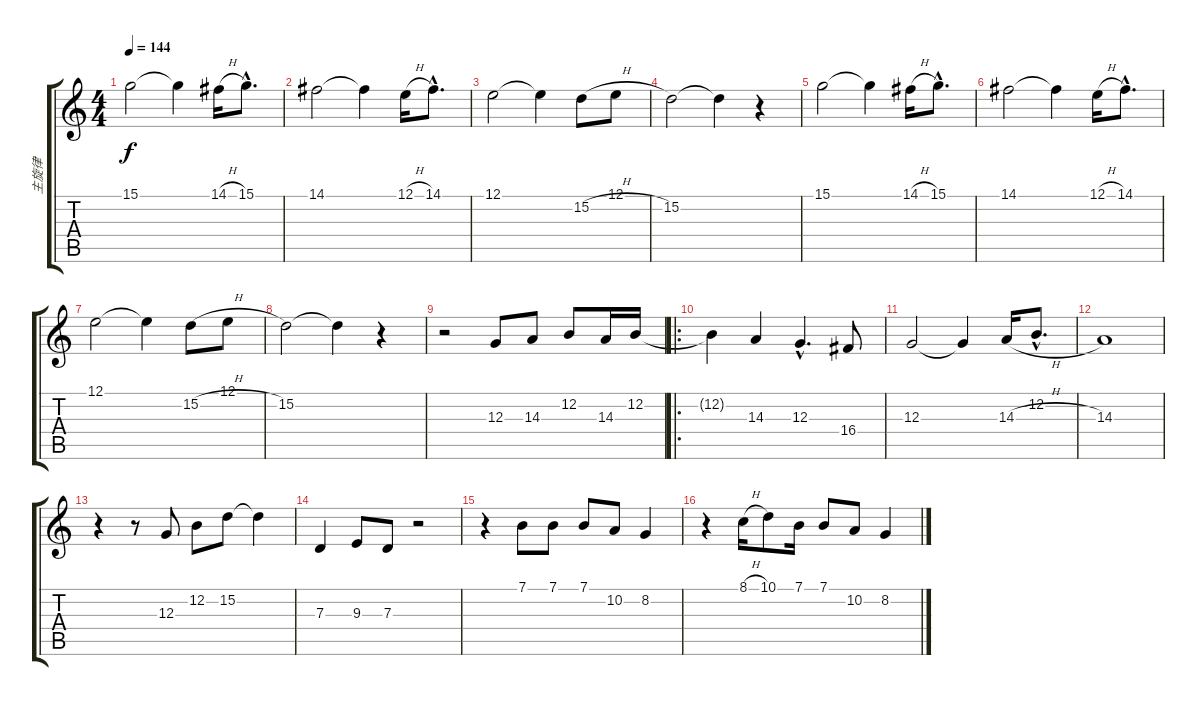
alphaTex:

\track ("主旋律" "主旋律") {instrument reedorgan}
\staff {score tabs}
\tuning (E4 B3 G3 D3 A2 E2) {hide}
\ts (4 4)
\tempo 144
\clef g2
\ks c
15.1.2{dy f instrument reedorgan} 15.1{t}.4 14.1{h}.16 15.1{hac}.8{d} |
14.1.2 14.1{t}.4 12.1{h}.16 14.1{hac}.8{d} |
12.1.2 12.1{t}.4 15.2{h}.8 12.1.8 |
15.2.2 15.2{t}.4 r.4 |
15.1.2 15.1{t}.4 14.1{h}.16 15.1{hac}.8{d} |
14.1.2 14.1{t}.4 12.1{h}.16 14.1{hac}.8{d} |
12.1.2 12.1{t}.4 15.2{h}.8 12.1.8 |
15.2.2 15.2{t}.4 r.4 |
r.2 12.3.8 14.3.8 12.2.8 14.3.16 12.2.16 |
\ro
12.2{t}.4 14.3.4 12.3{hac}.4{d} 16.4.8 |
12.3.2 12.3{t}.4 14.3{h}.16 12.2{hac}.8{d} |
14.3.1 |
r.4 r.8 12.3.8 12.2.8 15.2.8 15.2{t}.4 |
7.3.4 9.3.8 7.3.8 r.2 |
r.4 7.1.8 7.1.8 7.1.8 10.2.8 8.2.4 |
r.4 8.1{h}.16 10.1.8 7.1.16 7.1.8 10.2.8 8.2.4
